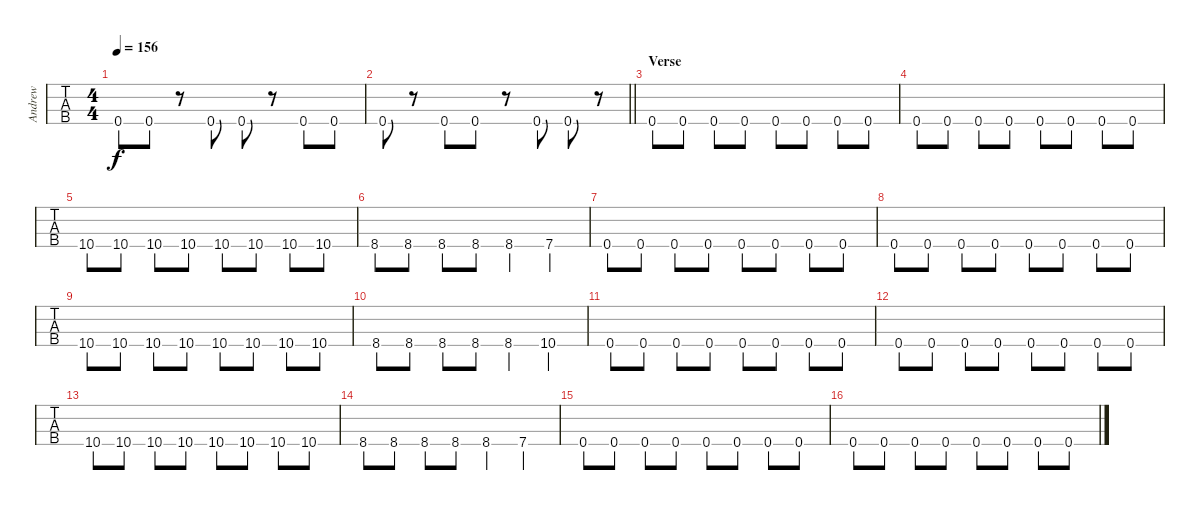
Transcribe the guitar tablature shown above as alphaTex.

\track ("Andrew" "Andrew") {instrument electricbassfinger}
\staff {tabs}
\tuning (Gb2 Db2 Ab1 Db1) {hide}
\ts (4 4)
\tempo 156
\clef f4
\ks c
0.4.8{dy f} 0.4.8 r.8 0.4.8 0.4.8 r.8 0.4.8 0.4.8 |
\barLineRight lightlight
0.4.8 r.8 0.4.8 0.4.8 r.8 0.4.8 0.4.8 r.8 |
\section ("" "Verse")
0.4.8 0.4.8 0.4.8 0.4.8 0.4.8 0.4.8 0.4.8 0.4.8 |
0.4.8 0.4.8 0.4.8 0.4.8 0.4.8 0.4.8 0.4.8 0.4.8 |
10.4.8 10.4.8 10.4.8 10.4.8 10.4.8 10.4.8 10.4.8 10.4.8 |
8.4.8 8.4.8 8.4.8 8.4.8 8.4.4 7.4.4 |
0.4.8 0.4.8 0.4.8 0.4.8 0.4.8 0.4.8 0.4.8 0.4.8 |
0.4.8 0.4.8 0.4.8 0.4.8 0.4.8 0.4.8 0.4.8 0.4.8 |
10.4.8 10.4.8 10.4.8 10.4.8 10.4.8 10.4.8 10.4.8 10.4.8 |
8.4.8 8.4.8 8.4.8 8.4.8 8.4.4 10.4.4 |
0.4.8 0.4.8 0.4.8 0.4.8 0.4.8 0.4.8 0.4.8 0.4.8 |
0.4.8 0.4.8 0.4.8 0.4.8 0.4.8 0.4.8 0.4.8 0.4.8 |
10.4.8 10.4.8 10.4.8 10.4.8 10.4.8 10.4.8 10.4.8 10.4.8 |
8.4.8 8.4.8 8.4.8 8.4.8 8.4.4 7.4.4 |
0.4.8 0.4.8 0.4.8 0.4.8 0.4.8 0.4.8 0.4.8 0.4.8 |
0.4.8 0.4.8 0.4.8 0.4.8 0.4.8 0.4.8 0.4.8 0.4.8
